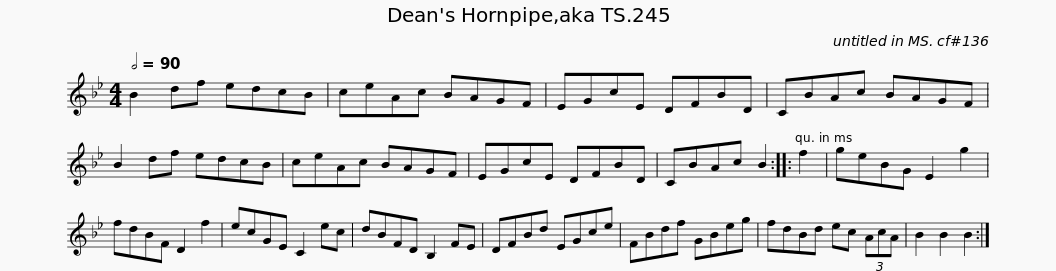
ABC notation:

X:1
L:1/8
Q:1/2=90
M:4/4
I:linebreak $
K:Bb
V:1 treble
V:1
 B2 df edcB | ceAc BAGF | EGcE DFBD | CBAc BAGF | B2 df edcB |$ %5
 ceAc BAGF | EGcE DFBD | CBAc B2 :: f2 | geBG E2 g2 | %10
 fdBF D2 f2 | ecGE C2 ec |$ dBFD B,2 FE | DFBd EGce | FBdf GBeg | %15
 fdBd ec (3AcA | B2 B2 B2 :| %17
